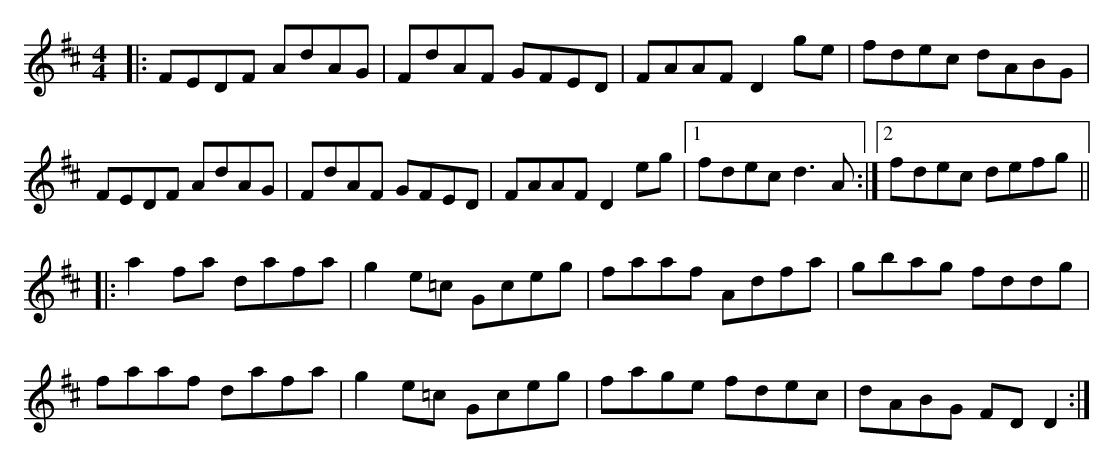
X:1
M:4/4
K:D
|:FEDF AdAG|FdAF GFED|FAAF D2ge|fdec dABG|
FEDF AdAG|FdAF GFED|FAAF D2eg|1 fdec d3A:|2 fdec defg||
|:a2fa dafa|g2e=c Gceg|faaf Adfa|gbag fddg|
faaf dafa|g2e=c Gceg|fage fdec|dABG FDD2:|
